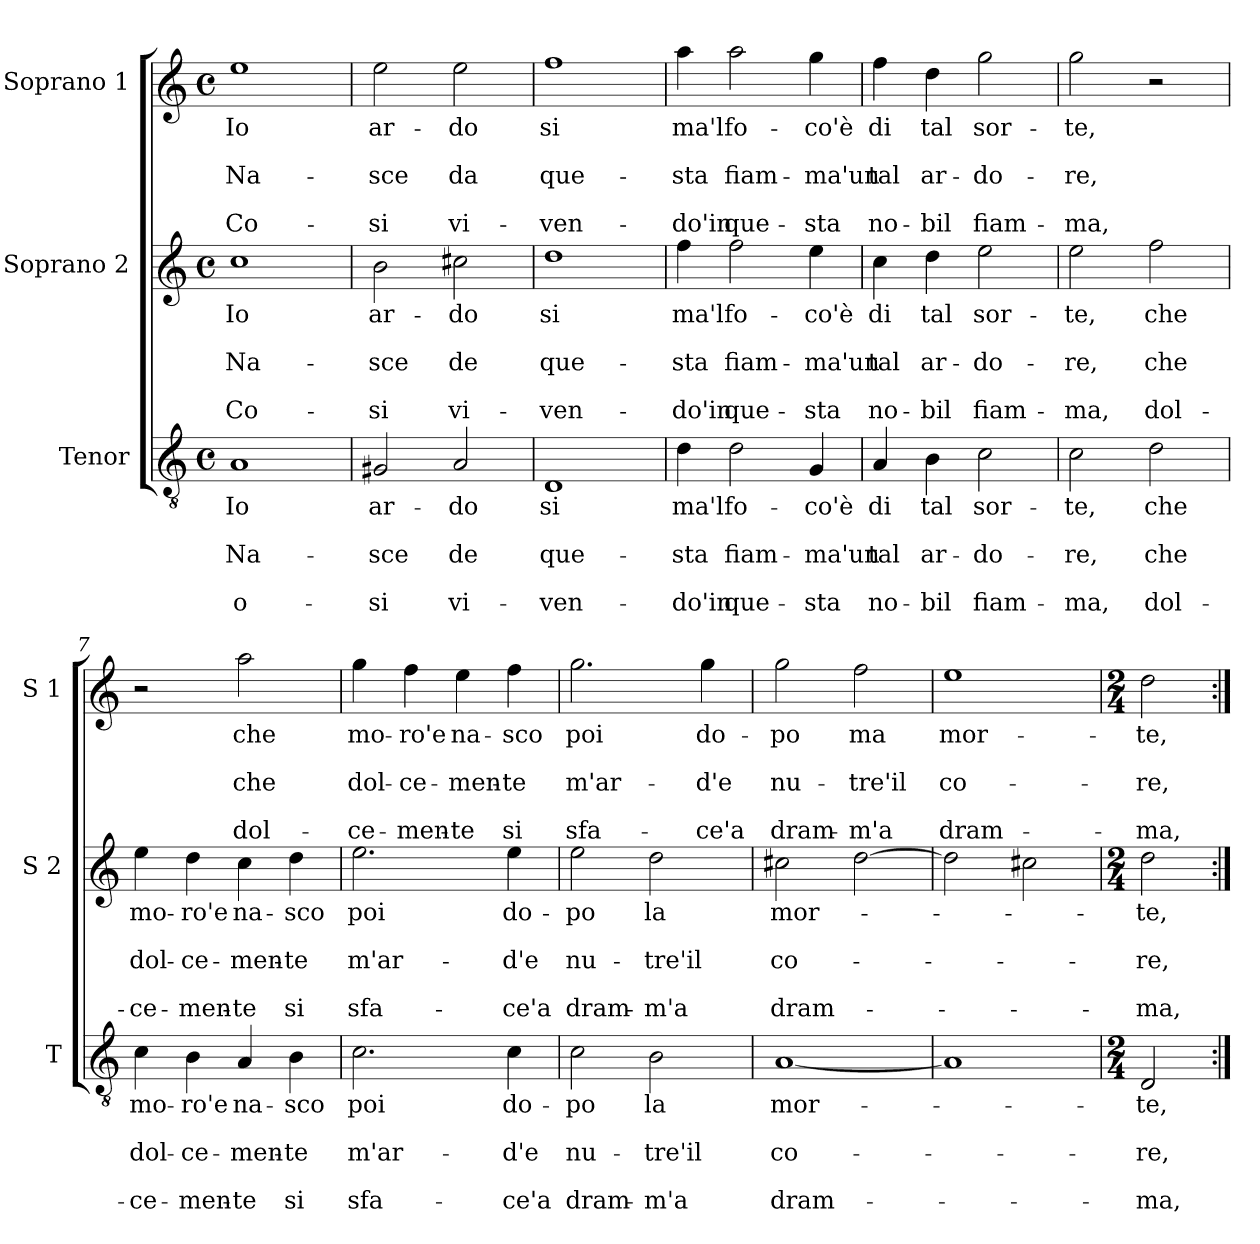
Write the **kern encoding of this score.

**kern	**text	**text	**text	**text	**text	**kern	**text	**text	**text	**text	**text	**kern	**text	**text	**text	**text	**text
*part3	*part3	*part3	*part3	*part3	*part3	*part2	*part2	*part2	*part2	*part2	*part2	*part1	*part1	*part1	*part1	*part1	*part1
*staff3	*staff3	*staff3	*staff3	*staff3	*staff3	*staff2	*staff2	*staff2	*staff2	*staff2	*staff2	*staff1	*staff1	*staff1	*staff1	*staff1	*staff1
*I"Tenor	*	*	*	*	*	*I"Soprano 2	*	*	*	*	*	*I"Soprano 1	*	*	*	*	*
*I'T	*	*	*	*	*	*I'S 2	*	*	*	*	*	*I'S 1	*	*	*	*	*
*clefGv2	*	*	*	*	*	*clefG2	*	*	*	*	*	*clefG2	*	*	*	*	*
*k[]	*	*	*	*	*	*k[]	*	*	*	*	*	*k[]	*	*	*	*	*
*C:	*	*	*	*	*	*C:	*	*	*	*	*	*C:	*	*	*	*	*
*M4/4	*	*	*	*	*	*M4/4	*	*	*	*	*	*M4/4	*	*	*	*	*
*met(c)	*	*	*	*	*	*met(c)	*	*	*	*	*	*met(c)	*	*	*	*	*
=1	=1	=1	=1	=1	=1	=1	=1	=1	=1	=1	=1	=1	=1	=1	=1	=1	=1
!	!LO:LY:b	!	!LO:LY:b	!	!LO:LY:b	!	!LO:LY:b	!	!LO:LY:b	!	!LO:LY:b	!	!LO:LY:b	!	!LO:LY:b	!	!LO:LY:b
1A	Io	.	Na-	.	o-	1cc	Io	.	Na-	.	Co-	1ee	Io	.	Na-	.	Co-
=2	=2	=2	=2	=2	=2	=2	=2	=2	=2	=2	=2	=2	=2	=2	=2	=2	=2
!	!LO:LY:b	!	!LO:LY:b	!	!LO:LY:b	!	!LO:LY:b	!	!LO:LY:b	!	!LO:LY:b	!	!LO:LY:b	!	!LO:LY:b	!	!LO:LY:b
2G#X/	ar-	.	-sce	.	-si	2b\	ar-	.	-sce	.	-si	2ee\	ar-	.	-sce	.	-si
!	!LO:LY:b	!	!LO:LY:b	!	!LO:LY:b	!	!LO:LY:b	!	!LO:LY:b	!	!LO:LY:b	!	!LO:LY:b	!	!LO:LY:b	!	!LO:LY:b
2A/	-do	.	de	.	vi-	2cc#X\	-do	.	de	.	vi-	2ee\	-do	.	da	.	vi-
=3	=3	=3	=3	=3	=3	=3	=3	=3	=3	=3	=3	=3	=3	=3	=3	=3	=3
!	!LO:LY:b	!	!LO:LY:b	!	!LO:LY:b	!	!LO:LY:b	!	!LO:LY:b	!	!LO:LY:b	!	!LO:LY:b	!	!LO:LY:b	!	!LO:LY:b
1D	si	.	que-	.	-ven-	1dd	si	.	que-	.	-ven-	1ff	si	.	que-	.	-ven-
=4	=4	=4	=4	=4	=4	=4	=4	=4	=4	=4	=4	=4	=4	=4	=4	=4	=4
!	!LO:LY:b	!	!LO:LY:b	!	!LO:LY:b	!	!LO:LY:b	!	!LO:LY:b	!	!LO:LY:b	!	!LO:LY:b	!	!LO:LY:b	!	!LO:LY:b
4d\	ma'l	.	-sta	.	-do'in	4ff\	ma'l	.	-sta	.	-do'in	4aa\	ma'l	.	-sta	.	-do'in
!	!LO:LY:b	!	!LO:LY:b	!	!LO:LY:b	!	!LO:LY:b	!	!LO:LY:b	!	!LO:LY:b	!	!LO:LY:b	!	!LO:LY:b	!	!LO:LY:b
2d\	fo-	.	fiam-	.	que-	2ff\	fo-	.	fiam-	.	que-	2aa\	fo-	.	fiam-	.	que-
!	!LO:LY:b	!	!LO:LY:b	!	!LO:LY:b	!	!LO:LY:b	!	!LO:LY:b	!	!LO:LY:b	!	!LO:LY:b	!	!LO:LY:b	!	!LO:LY:b
4G/	-co'è	.	-ma'un	.	-sta	4ee\	-co'è	.	-ma'un	.	-sta	4gg\	-co'è	.	-ma'un	.	-sta
=5	=5	=5	=5	=5	=5	=5	=5	=5	=5	=5	=5	=5	=5	=5	=5	=5	=5
!	!LO:LY:b	!	!LO:LY:b	!	!LO:LY:b	!	!LO:LY:b	!	!LO:LY:b	!	!LO:LY:b	!	!LO:LY:b	!	!LO:LY:b	!	!LO:LY:b
4A/	di	.	tal	.	no-	4cc\	di	.	tal	.	no-	4ff\	di	.	tal	.	no-
!	!LO:LY:b	!	!LO:LY:b	!	!LO:LY:b	!	!LO:LY:b	!	!LO:LY:b	!	!LO:LY:b	!	!LO:LY:b	!	!LO:LY:b	!	!LO:LY:b
4B\	tal	.	ar-	.	-bil	4dd\	tal	.	ar-	.	-bil	4dd\	tal	.	ar-	.	-bil
!	!LO:LY:b	!	!LO:LY:b	!	!LO:LY:b	!	!LO:LY:b	!	!LO:LY:b	!	!LO:LY:b	!	!LO:LY:b	!	!LO:LY:b	!	!LO:LY:b
2c\	sor-	.	-do-	.	fiam-	2ee\	sor-	.	-do-	.	fiam-	2gg\	sor-	.	-do-	.	fiam-
=6	=6	=6	=6	=6	=6	=6	=6	=6	=6	=6	=6	=6	=6	=6	=6	=6	=6
!	!LO:LY:b	!	!LO:LY:b	!	!LO:LY:b	!	!LO:LY:b	!	!LO:LY:b	!	!LO:LY:b	!	!LO:LY:b	!	!LO:LY:b	!	!LO:LY:b
2c\	-te,	.	-re,	.	-ma,	2ee\	-te,	.	-re,	.	-ma,	2gg\	-te,	.	-re,	.	-ma,
!	!LO:LY:b	!	!LO:LY:b	!	!LO:LY:b	!	!LO:LY:b	!	!LO:LY:b	!	!LO:LY:b	!	!	!	!	!	!
2d\	che	.	che	.	dol-	2ff\	che	.	che	.	dol-	2r	.	.	.	.	.
!!LO:LB:g=z
=7	=7	=7	=7	=7	=7	=7	=7	=7	=7	=7	=7	=7	=7	=7	=7	=7	=7
!	!LO:LY:b	!	!LO:LY:b	!	!LO:LY:b	!	!LO:LY:b	!	!LO:LY:b	!	!LO:LY:b	!	!	!	!	!	!
4c\	mo-	.	dol-	.	-ce-	4ee\	mo-	.	dol-	.	-ce-	2r	.	.	.	.	.
!	!LO:LY:b	!	!LO:LY:b	!	!LO:LY:b	!	!LO:LY:b	!	!LO:LY:b	!	!LO:LY:b	!	!	!	!	!	!
4B\	-ro'e	.	-ce-	.	-men-	4dd\	-ro'e	.	-ce-	.	-men-	.	.	.	.	.	.
!	!LO:LY:b	!	!LO:LY:b	!	!LO:LY:b	!	!LO:LY:b	!	!LO:LY:b	!	!LO:LY:b	!	!LO:LY:b	!	!LO:LY:b	!	!LO:LY:b
4A/	na-	.	-men-	.	-te	4cc\	na-	.	-men-	.	-te	2aa\	che	.	che	.	dol-
!	!LO:LY:b	!	!LO:LY:b	!	!LO:LY:b	!	!LO:LY:b	!	!LO:LY:b	!	!LO:LY:b	!	!	!	!	!	!
4B\	-sco	.	-te	.	si	4dd\	-sco	.	-te	.	si	.	.	.	.	.	.
=8	=8	=8	=8	=8	=8	=8	=8	=8	=8	=8	=8	=8	=8	=8	=8	=8	=8
!	!LO:LY:b	!	!LO:LY:b	!	!LO:LY:b	!	!LO:LY:b	!	!LO:LY:b	!	!LO:LY:b	!	!LO:LY:b	!	!LO:LY:b	!	!LO:LY:b
2.c\	poi	.	m'ar-	.	sfa-	2.ee\	poi	.	m'ar-	.	sfa-	4gg\	mo-	.	dol-	.	-ce-
!	!	!	!	!	!	!	!	!	!	!	!	!	!LO:LY:b	!	!LO:LY:b	!	!LO:LY:b
.	.	.	.	.	.	.	.	.	.	.	.	4ff\	-ro'e	.	-ce-	.	-men-
!	!	!	!	!	!	!	!	!	!	!	!	!	!LO:LY:b	!	!LO:LY:b	!	!LO:LY:b
.	.	.	.	.	.	.	.	.	.	.	.	4ee\	na-	.	-men-	.	-te
!	!LO:LY:b	!	!LO:LY:b	!	!LO:LY:b	!	!LO:LY:b	!	!LO:LY:b	!	!LO:LY:b	!	!LO:LY:b	!	!LO:LY:b	!	!LO:LY:b
4c\	do-	.	-d'e	.	-ce'a	4ee\	do-	.	-d'e	.	-ce'a	4ff\	-sco	.	-te	.	si
=9	=9	=9	=9	=9	=9	=9	=9	=9	=9	=9	=9	=9	=9	=9	=9	=9	=9
!	!LO:LY:b	!	!LO:LY:b	!	!LO:LY:b	!	!LO:LY:b	!	!LO:LY:b	!	!LO:LY:b	!	!LO:LY:b	!	!LO:LY:b	!	!LO:LY:b
2c\	-po	.	nu-	.	dram-	2ee\	-po	.	nu-	.	dram-	2.gg\	poi	.	m'ar-	.	sfa-
!	!LO:LY:b	!	!LO:LY:b	!	!LO:LY:b	!	!LO:LY:b	!	!LO:LY:b	!	!LO:LY:b	!	!	!	!	!	!
2B\	la	.	-tre'il	.	-m'a	2dd\	la	.	-tre'il	.	-m'a	.	.	.	.	.	.
!	!	!	!	!	!	!	!	!	!	!	!	!	!LO:LY:b	!	!LO:LY:b	!	!LO:LY:b
.	.	.	.	.	.	.	.	.	.	.	.	4gg\	do-	.	-d'e	.	-ce'a
=10	=10	=10	=10	=10	=10	=10	=10	=10	=10	=10	=10	=10	=10	=10	=10	=10	=10
!	!LO:LY:b	!	!LO:LY:b	!	!LO:LY:b	!	!LO:LY:b	!	!LO:LY:b	!	!LO:LY:b	!	!LO:LY:b	!	!LO:LY:b	!	!LO:LY:b
[1A	mor-	.	co-	.	dram-	2cc#X\	mor-	.	co-	.	dram-	2gg\	-po	.	nu-	.	dram-
!	!	!	!	!	!	!	!	!	!	!	!	!	!LO:LY:b	!	!LO:LY:b	!	!LO:LY:b
.	.	.	.	.	.	[2dd\	.	.	.	.	.	2ff\	ma	.	-tre'il	.	-m'a
=11	=11	=11	=11	=11	=11	=11	=11	=11	=11	=11	=11	=11	=11	=11	=11	=11	=11
!	!	!	!	!	!	!	!	!	!	!	!	!	!LO:LY:b	!	!LO:LY:b	!	!LO:LY:b
1A]	.	.	.	.	.	2dd\]	.	.	.	.	.	1ee	mor-	.	co-	.	dram-
.	.	.	.	.	.	2cc#X\	.	.	.	.	.	.	.	.	.	.	.
=12	=12	=12	=12	=12	=12	=12	=12	=12	=12	=12	=12	=12	=12	=12	=12	=12	=12
*M2/4	*	*	*	*	*	*M2/4	*	*	*	*	*	*M2/4	*	*	*	*	*
!	!LO:LY:b	!	!LO:LY:b	!	!LO:LY:b	!	!LO:LY:b	!	!LO:LY:b	!	!LO:LY:b	!	!LO:LY:b	!	!LO:LY:b	!	!LO:LY:b
2D/	-te,	.	-re,	.	-ma,	2dd\	-te,	.	-re,	.	-ma,	2dd\	-te,	.	-re,	.	-ma,
=:|!	=:|!	=:|!	=:|!	=:|!	=:|!	=:|!	=:|!	=:|!	=:|!	=:|!	=:|!	=:|!	=:|!	=:|!	=:|!	=:|!	=:|!
*-	*-	*-	*-	*-	*-	*-	*-	*-	*-	*-	*-	*-	*-	*-	*-	*-	*-
